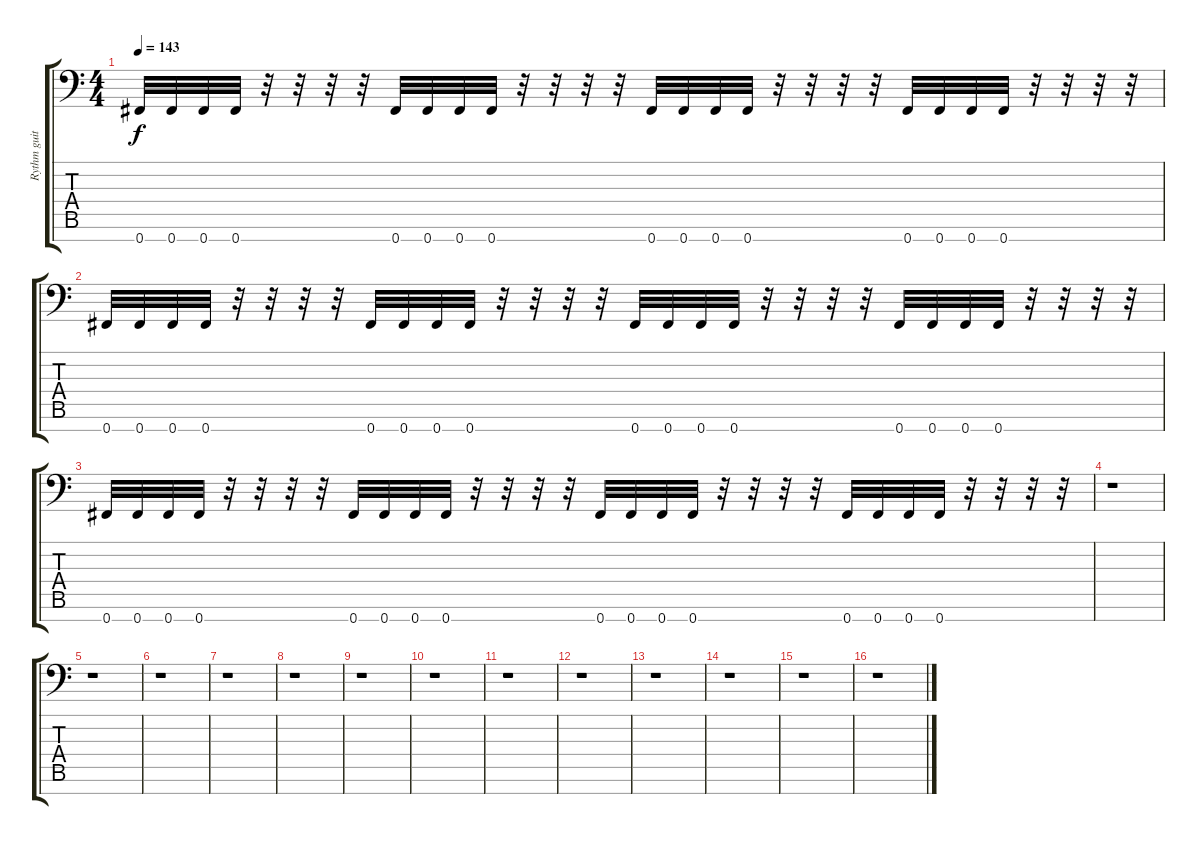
\track ("Rythm guitar 1" "Rythm guit") {instrument distortionguitar}
\staff {score tabs}
\tuning (B3 Gb3 D3 A2 E2 B1 Gb1) {hide}
\ts (4 4)
\tempo 143
\clef f4
\ks c
0.7.32{dy f} 0.7.32 0.7.32 0.7.32 r.32 r.32 r.32 r.32 0.7.32 0.7.32 0.7.32 0.7.32 r.32 r.32 r.32 r.32 0.7.32 0.7.32 0.7.32 0.7.32 r.32 r.32 r.32 r.32 0.7.32 0.7.32 0.7.32 0.7.32 r.32 r.32 r.32 r.32 |
0.7.32 0.7.32 0.7.32 0.7.32 r.32 r.32 r.32 r.32 0.7.32 0.7.32 0.7.32 0.7.32 r.32 r.32 r.32 r.32 0.7.32 0.7.32 0.7.32 0.7.32 r.32 r.32 r.32 r.32 0.7.32 0.7.32 0.7.32 0.7.32 r.32 r.32 r.32 r.32 |
0.7.32 0.7.32 0.7.32 0.7.32 r.32 r.32 r.32 r.32 0.7.32 0.7.32 0.7.32 0.7.32 r.32 r.32 r.32 r.32 0.7.32 0.7.32 0.7.32 0.7.32 r.32 r.32 r.32 r.32 0.7.32 0.7.32 0.7.32 0.7.32 r.32 r.32 r.32 r.32 |
r.1 |
r.1 |
r.1 |
r.1 |
r.1 |
r.1 |
r.1 |
r.1 |
r.1 |
r.1 |
r.1 |
r.1 |
r.1
